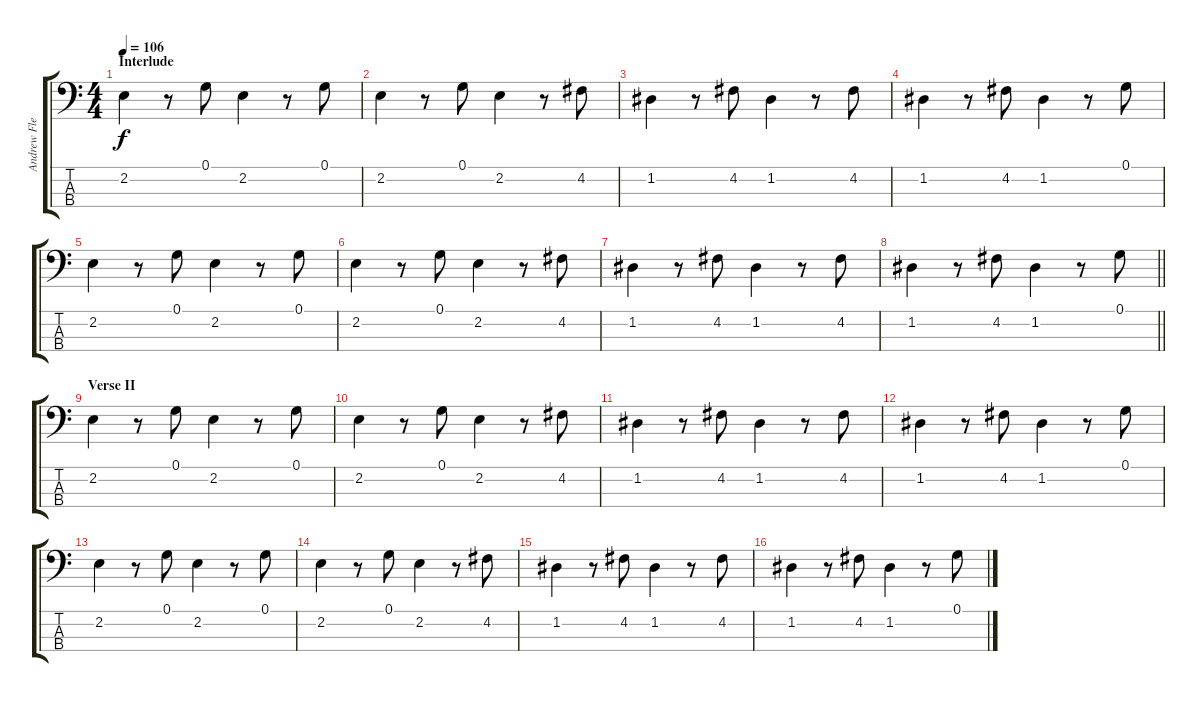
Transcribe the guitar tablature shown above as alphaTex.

\track ("Andrew Fletcher - Bass" "Andrew Fle") {instrument electricbassfinger}
\staff {score tabs}
\tuning (G2 D2 A1 E1) {hide}
\ts (4 4)
\section ("" "Interlude ")
\tempo 106
\clef f4
\ks c
2.2.4{dy f} r.8 0.1.8 2.2.4 r.8 0.1.8 |
2.2.4 r.8 0.1.8 2.2.4 r.8 4.2.8 |
1.2.4 r.8 4.2.8 1.2.4 r.8 4.2.8 |
1.2.4 r.8 4.2.8 1.2.4 r.8 0.1.8 |
2.2.4 r.8 0.1.8 2.2.4 r.8 0.1.8 |
2.2.4 r.8 0.1.8 2.2.4 r.8 4.2.8 |
1.2.4 r.8 4.2.8 1.2.4 r.8 4.2.8 |
\barLineRight lightlight
1.2.4 r.8 4.2.8 1.2.4 r.8 0.1.8 |
\section ("" "Verse II")
2.2.4 r.8 0.1.8 2.2.4 r.8 0.1.8 |
2.2.4 r.8 0.1.8 2.2.4 r.8 4.2.8 |
1.2.4 r.8 4.2.8 1.2.4 r.8 4.2.8 |
1.2.4 r.8 4.2.8 1.2.4 r.8 0.1.8 |
2.2.4 r.8 0.1.8 2.2.4 r.8 0.1.8 |
2.2.4 r.8 0.1.8 2.2.4 r.8 4.2.8 |
1.2.4 r.8 4.2.8 1.2.4 r.8 4.2.8 |
1.2.4 r.8 4.2.8 1.2.4 r.8 0.1.8
